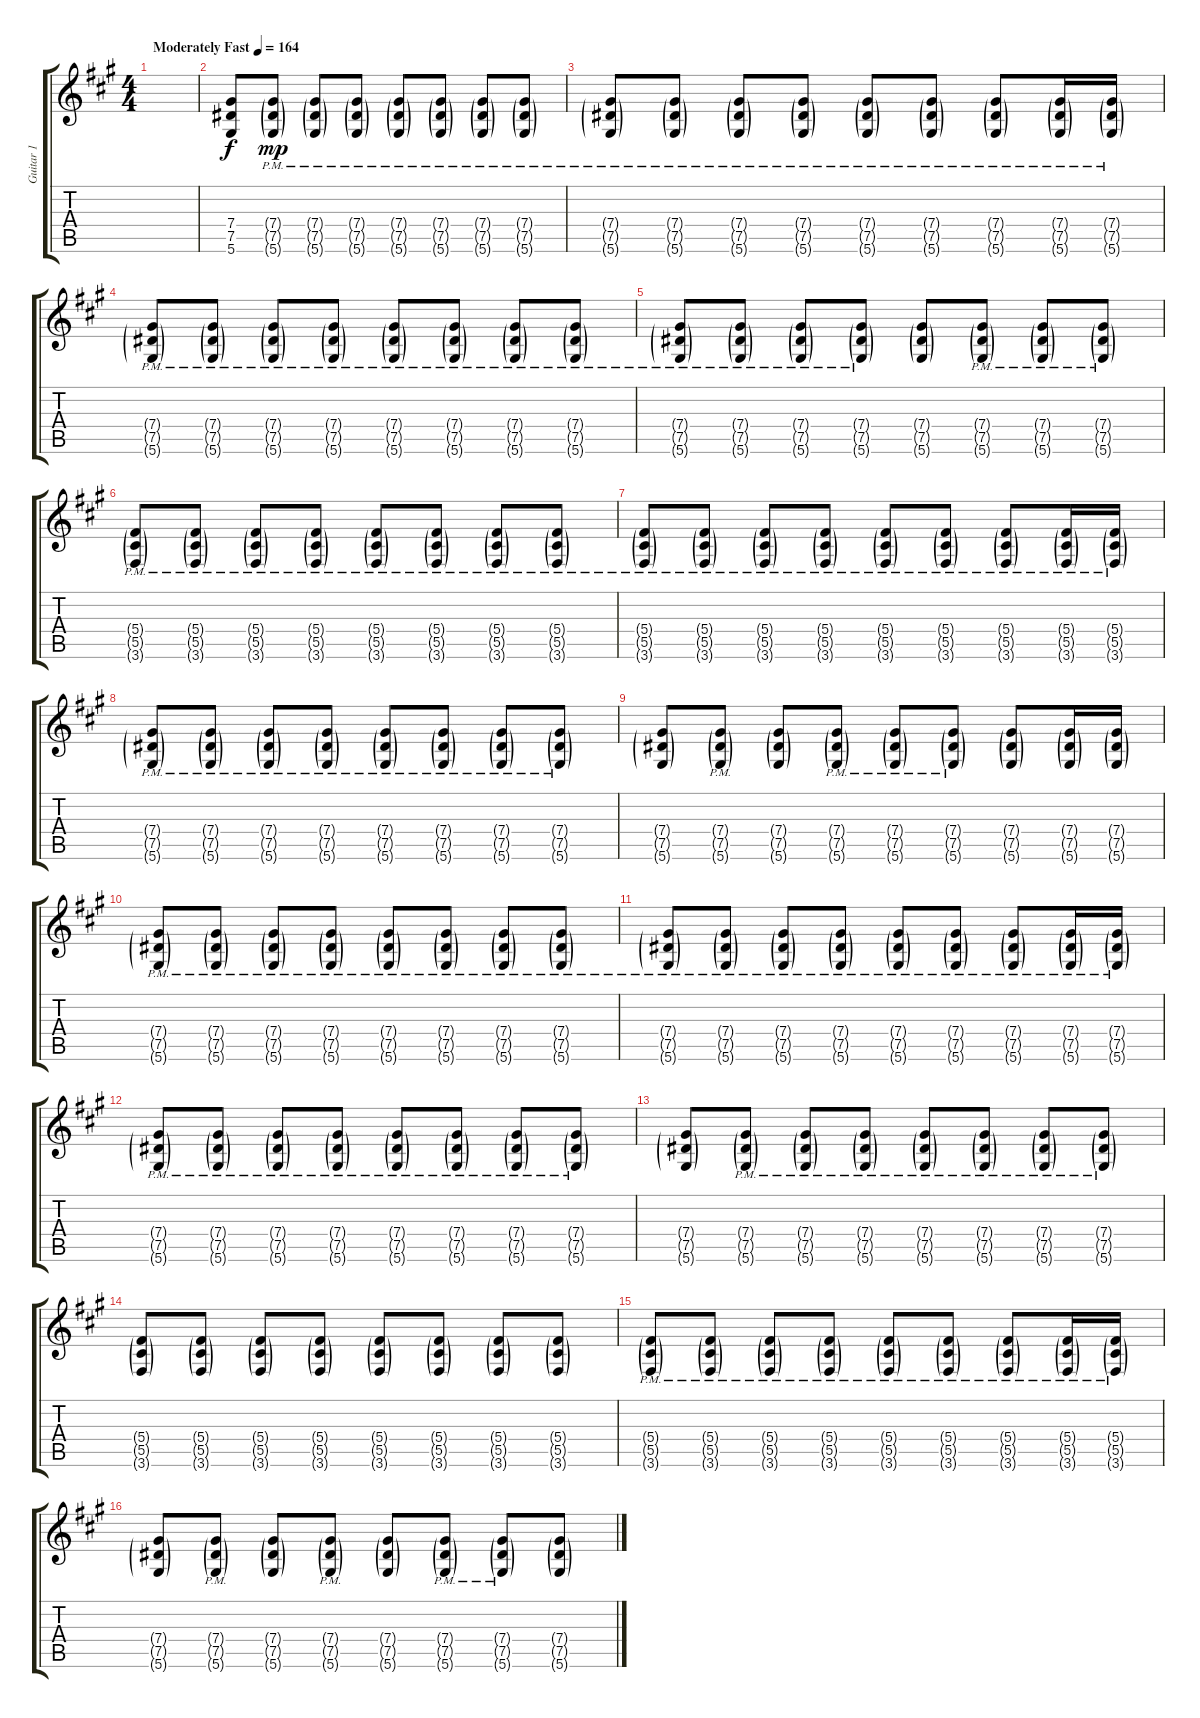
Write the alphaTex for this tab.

\track ("Guitar 1" "Guitar 1") {instrument acousticguitarsteel}
\staff {score tabs}
\tuning (Eb4 Bb3 Gb3 Db3 Ab2 Eb2) {hide}
\ts (4 4)
\tempo (164 "Moderately Fast")
\clef g2
\ks a
|
(7.4 7.5 5.6).8 (7.4{g pm} 7.5{g pm} 5.6{g pm}).8{dy mp} (7.4{g pm} 7.5{g pm} 5.6{g pm}).8 (7.4{g pm} 7.5{g pm} 5.6{g pm}).8 (7.4{g pm} 7.5{g pm} 5.6{g pm}).8 (7.4{g pm} 7.5{g pm} 5.6{g pm}).8 (7.4{g pm} 7.5{g pm} 5.6{g pm}).8 (7.4{g pm} 7.5{g pm} 5.6{g pm}).8 |
(7.4{g pm} 7.5{g pm} 5.6{g pm}).8 (7.4{g pm} 7.5{g pm} 5.6{g pm}).8 (7.4{g pm} 7.5{g pm} 5.6{g pm}).8 (7.4{g pm} 7.5{g pm} 5.6{g pm}).8 (7.4{g pm} 7.5{g pm} 5.6{g pm}).8 (7.4{g pm} 7.5{g pm} 5.6{g pm}).8 (7.4{g pm} 7.5{g pm} 5.6{g pm}).8 (7.4{g pm} 7.5{g pm} 5.6{g pm}).16 (7.4{g pm} 7.5{g pm} 5.6{g pm}).16 |
(7.4{g pm} 7.5{g pm} 5.6{g pm}).8 (7.4{g pm} 7.5{g pm} 5.6{g pm}).8 (7.4{g pm} 7.5{g pm} 5.6{g pm}).8 (7.4{g pm} 7.5{g pm} 5.6{g pm}).8 (7.4{g pm} 7.5{g pm} 5.6{g pm}).8 (7.4{g pm} 7.5{g pm} 5.6{g pm}).8 (7.4{g pm} 7.5{g pm} 5.6{g pm}).8 (7.4{g pm} 7.5{g pm} 5.6{g pm}).8 |
(7.4{g pm} 7.5{g pm} 5.6{g pm}).8 (7.4{g pm} 7.5{g pm} 5.6{g pm}).8 (7.4{g pm} 7.5{g pm} 5.6{g pm}).8 (7.4{g pm} 7.5{g pm} 5.6{g pm}).8 (7.4{g} 7.5{g} 5.6{g}).8 (7.4{g pm} 7.5{g pm} 5.6{g pm}).8 (7.4{g pm} 7.5{g pm} 5.6{g pm}).8 (7.4{g pm} 7.5{g pm} 5.6{g pm}).8 |
(5.4{g pm} 5.5{g pm} 3.6{g pm}).8 (5.4{g pm} 5.5{g pm} 3.6{g pm}).8 (5.4{g pm} 5.5{g pm} 3.6{g pm}).8 (5.4{g pm} 5.5{g pm} 3.6{g pm}).8 (5.4{g pm} 5.5{g pm} 3.6{g pm}).8 (5.4{g pm} 5.5{g pm} 3.6{g pm}).8 (5.4{g pm} 5.5{g pm} 3.6{g pm}).8 (5.4{g pm} 5.5{g pm} 3.6{g pm}).8 |
(5.4{g pm} 5.5{g pm} 3.6{g pm}).8 (5.4{g pm} 5.5{g pm} 3.6{g pm}).8 (5.4{g pm} 5.5{g pm} 3.6{g pm}).8 (5.4{g pm} 5.5{g pm} 3.6{g pm}).8 (5.4{g pm} 5.5{g pm} 3.6{g pm}).8 (5.4{g pm} 5.5{g pm} 3.6{g pm}).8 (5.4{g pm} 5.5{g pm} 3.6{g pm}).8 (5.4{g pm} 5.5{g pm} 3.6{g pm}).16 (5.4{g pm} 5.5{g pm} 3.6{g pm}).16 |
(7.4{g pm} 7.5{g pm} 5.6{g pm}).8 (7.4{g pm} 7.5{g pm} 5.6{g pm}).8 (7.4{g pm} 7.5{g pm} 5.6{g pm}).8 (7.4{g pm} 7.5{g pm} 5.6{g pm}).8 (7.4{g pm} 7.5{g pm} 5.6{g pm}).8 (7.4{g pm} 7.5{g pm} 5.6{g pm}).8 (7.4{g pm} 7.5{g pm} 5.6{g pm}).8 (7.4{g pm} 7.5{g pm} 5.6{g pm}).8 |
(7.4{g} 7.5{g} 5.6{g}).8 (7.4{g pm} 7.5{g pm} 5.6{g pm}).8 (7.4{g} 7.5{g} 5.6{g}).8 (7.4{g pm} 7.5{g pm} 5.6{g pm}).8 (7.4{g pm} 7.5{g pm} 5.6{g pm}).8 (7.4{g pm} 7.5{g pm} 5.6{g pm}).8 (7.4{g} 7.5{g} 5.6{g}).8 (7.4{g} 7.5{g} 5.6{g}).16 (7.4{g} 7.5{g} 5.6{g}).16 |
(7.4{g pm} 7.5{g pm} 5.6{g pm}).8 (7.4{g pm} 7.5{g pm} 5.6{g pm}).8 (7.4{g pm} 7.5{g pm} 5.6{g pm}).8 (7.4{g pm} 7.5{g pm} 5.6{g pm}).8 (7.4{g pm} 7.5{g pm} 5.6{g pm}).8 (7.4{g pm} 7.5{g pm} 5.6{g pm}).8 (7.4{g pm} 7.5{g pm} 5.6{g pm}).8 (7.4{g pm} 7.5{g pm} 5.6{g pm}).8 |
(7.4{g pm} 7.5{g pm} 5.6{g pm}).8 (7.4{g pm} 7.5{g pm} 5.6{g pm}).8 (7.4{g pm} 7.5{g pm} 5.6{g pm}).8 (7.4{g pm} 7.5{g pm} 5.6{g pm}).8 (7.4{g pm} 7.5{g pm} 5.6{g pm}).8 (7.4{g pm} 7.5{g pm} 5.6{g pm}).8 (7.4{g pm} 7.5{g pm} 5.6{g pm}).8 (7.4{g pm} 7.5{g pm} 5.6{g pm}).16 (7.4{g pm} 7.5{g pm} 5.6{g pm}).16 |
(7.4{g pm} 7.5{g pm} 5.6{g pm}).8 (7.4{g pm} 7.5{g pm} 5.6{g pm}).8 (7.4{g pm} 7.5{g pm} 5.6{g pm}).8 (7.4{g pm} 7.5{g pm} 5.6{g pm}).8 (7.4{g pm} 7.5{g pm} 5.6{g pm}).8 (7.4{g pm} 7.5{g pm} 5.6{g pm}).8 (7.4{g pm} 7.5{g pm} 5.6{g pm}).8 (7.4{g pm} 7.5{g pm} 5.6{g pm}).8 |
(7.4{g} 7.5{g} 5.6{g}).8 (7.4{g pm} 7.5{g pm} 5.6{g pm}).8 (7.4{g pm} 7.5{g pm} 5.6{g pm}).8 (7.4{g pm} 7.5{g pm} 5.6{g pm}).8 (7.4{g pm} 7.5{g pm} 5.6{g pm}).8 (7.4{g pm} 7.5{g pm} 5.6{g pm}).8 (7.4{g pm} 7.5{g pm} 5.6{g pm}).8 (7.4{g pm} 7.5{g pm} 5.6{g pm}).8 |
(5.4{g} 5.5{g} 3.6{g}).8 (5.4{g} 5.5{g} 3.6{g}).8 (5.4{g} 5.5{g} 3.6{g}).8 (5.4{g} 5.5{g} 3.6{g}).8 (5.4{g} 5.5{g} 3.6{g}).8 (5.4{g} 5.5{g} 3.6{g}).8 (5.4{g} 5.5{g} 3.6{g}).8 (5.4{g} 5.5{g} 3.6{g}).8 |
(5.4{g pm} 5.5{g pm} 3.6{g pm}).8 (5.4{g pm} 5.5{g pm} 3.6{g pm}).8 (5.4{g pm} 5.5{g pm} 3.6{g pm}).8 (5.4{g pm} 5.5{g pm} 3.6{g pm}).8 (5.4{g pm} 5.5{g pm} 3.6{g pm}).8 (5.4{g pm} 5.5{g pm} 3.6{g pm}).8 (5.4{g pm} 5.5{g pm} 3.6{g pm}).8 (5.4{g pm} 5.5{g pm} 3.6{g pm}).16 (5.4{g pm} 5.5{g pm} 3.6{g pm}).16 |
(7.4{g} 7.5{g} 5.6{g}).8 (7.4{g pm} 7.5{g pm} 5.6{g pm}).8 (7.4{g} 7.5{g} 5.6{g}).8 (7.4{g pm} 7.5{g pm} 5.6{g pm}).8 (7.4{g} 7.5{g} 5.6{g}).8 (7.4{g pm} 7.5{g pm} 5.6{g pm}).8 (7.4{g pm} 7.5{g pm} 5.6{g pm}).8 (7.4{g} 7.5{g} 5.6{g}).8
